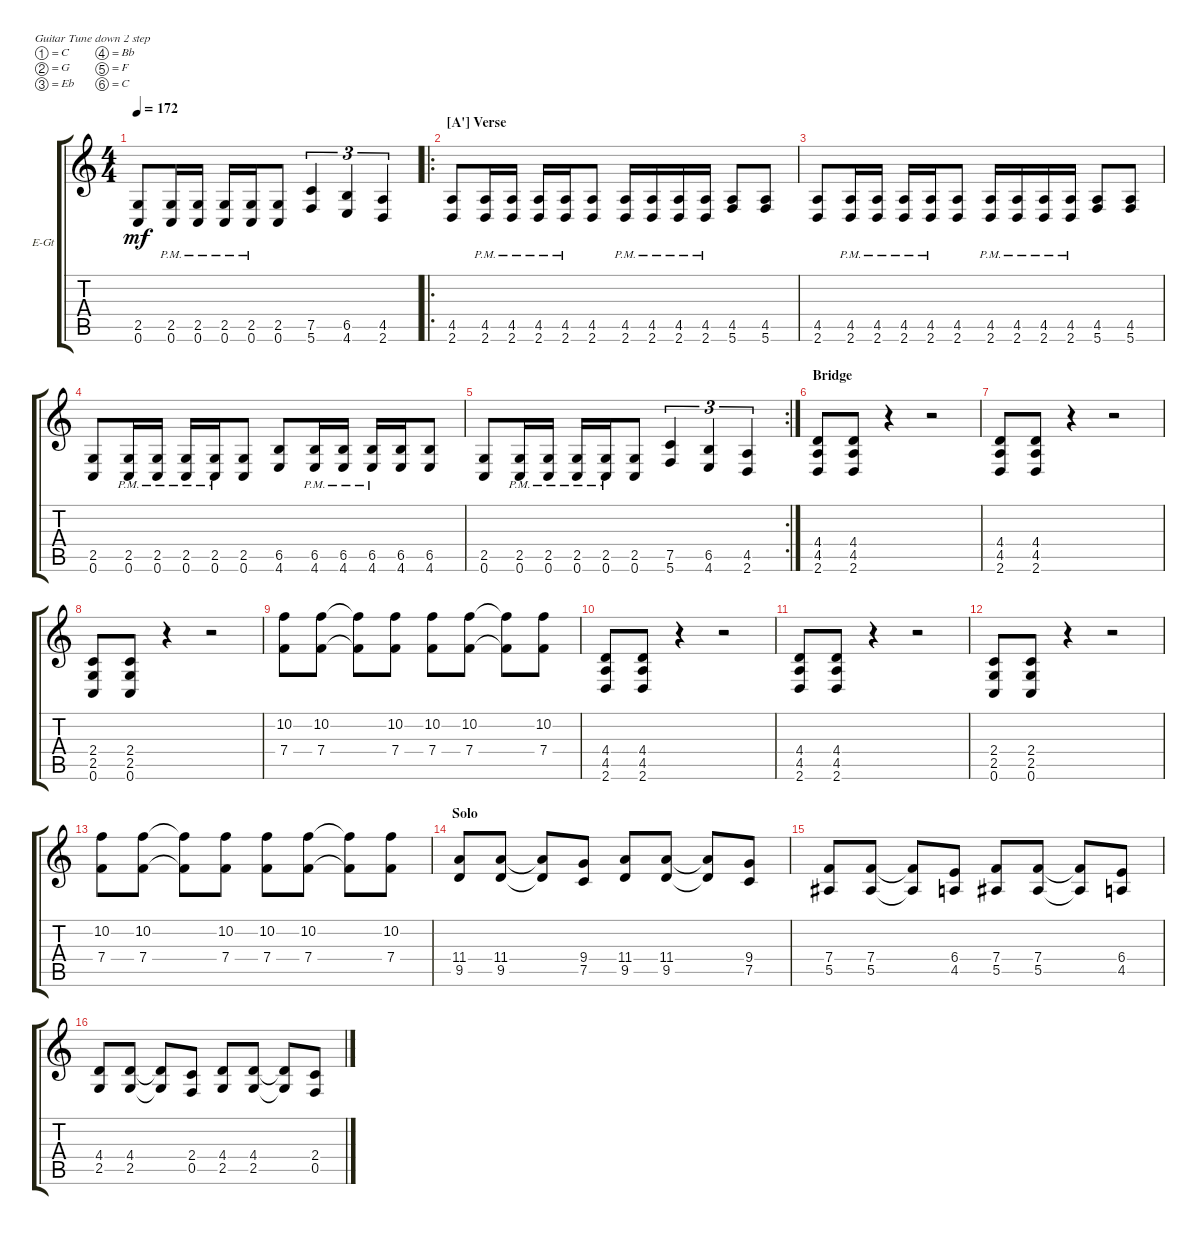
\bracketExtendMode groupsimilarinstruments
\firstSystemTrackNameOrientation horizontal
\otherSystemsTrackNameOrientation horizontal
\track ("Rhythm Guitar" "E-Gt") {instrument distortionguitar}
\staff {score tabs}
\tuning (C4 G3 Eb3 Bb2 F2 C2)
\ts (4 4)
\tempo 172
\clef g2
\ks c
(0.6 2.5).8{dy mf} (0.6{pm} 2.5{pm}).16 (0.6{pm} 2.5{pm}).16 (0.6{pm} 2.5{pm}).16 (0.6{pm} 2.5{pm}).16 (0.6 2.5).8 (5.6 7.5).4{tu (3 2)} (4.6 6.5).4{tu (3 2)} (2.6 4.5).4{tu (3 2)} |
\ro
\section ("A'" "Verse")
(2.6 4.5).8 (2.6{pm} 4.5{pm}).16 (2.6{pm} 4.5{pm}).16 (2.6{pm} 4.5{pm}).16 (2.6{pm} 4.5{pm}).16 (2.6 4.5).8 (2.6{pm} 4.5{pm}).16 (2.6{pm} 4.5{pm}).16 (2.6{pm} 4.5{pm}).16 (2.6{pm} 4.5{pm}).16 (5.6 4.5).8 (5.6 4.5).8 |
(2.6 4.5).8 (2.6{pm} 4.5{pm}).16 (2.6{pm} 4.5{pm}).16 (2.6{pm} 4.5{pm}).16 (2.6{pm} 4.5{pm}).16 (2.6 4.5).8 (2.6{pm} 4.5{pm}).16 (2.6{pm} 4.5{pm}).16 (2.6{pm} 4.5{pm}).16 (2.6{pm} 4.5{pm}).16 (5.6 4.5).8 (5.6 4.5).8 |
(0.6 2.5).8 (0.6{pm} 2.5{pm}).16 (0.6{pm} 2.5{pm}).16 (0.6{pm} 2.5{pm}).16 (0.6{pm} 2.5{pm}).16 (0.6 2.5).8 (4.6 6.5).8 (4.6{pm} 6.5{pm}).16 (4.6{pm} 6.5{pm}).16 (4.6{pm} 6.5{pm}).16 (4.6 6.5).16 (4.6 6.5).8 |
\rc 2
(0.6 2.5).8 (0.6{pm} 2.5{pm}).16 (0.6{pm} 2.5{pm}).16 (0.6{pm} 2.5{pm}).16 (0.6{pm} 2.5{pm}).16 (0.6 2.5).8 (5.6 7.5).4{tu (3 2)} (4.6 6.5).4{tu (3 2)} (2.6 4.5).4{tu (3 2)} |
\section ("" "Bridge")
(2.6 4.5 4.4).8 (4.4 4.5 2.6).8 r.4 r.2 |
(2.6 4.5 4.4).8 (2.6 4.5 4.4).8 r.4 r.2 |
(0.6 2.5 2.4).8 (0.6 2.5 2.4).8 r.4 r.2 |
(7.4 10.2).8 (10.2 7.4).8 (10.2{t} 7.4{t}).8 (10.2 7.4).8 (10.2 7.4).8 (10.2 7.4).8 (10.2{t} 7.4{t}).8 (10.2 7.4).8 |
(2.6 4.5 4.4).8 (4.4 4.5 2.6).8 r.4 r.2 |
(2.6 4.5 4.4).8 (2.6 4.5 4.4).8 r.4 r.2 |
(0.6 2.5 2.4).8 (0.6 2.5 2.4).8 r.4 r.2 |
(7.4 10.2).8 (10.2 7.4).8 (10.2{t} 7.4{t}).8 (10.2 7.4).8 (10.2 7.4).8 (10.2 7.4).8 (10.2{t} 7.4{t}).8 (10.2 7.4).8 |
\section ("" "Solo")
(9.5 11.4).8 (9.5 11.4).8 (9.5{t} 11.4{t}).8 (7.5 9.4).8 (9.5 11.4).8 (9.5 11.4).8 (9.5{t} 11.4{t}).8 (7.5 9.4).8 |
(5.5{acc #} 7.4).8 (5.5{acc #} 7.4).8 (5.5{t acc #} 7.4{t}).8 (4.5 6.4).8 (5.5{acc #} 7.4).8 (5.5{acc #} 7.4).8 (5.5{t acc #} 7.4{t}).8 (4.5 6.4).8 |
(2.5 4.4).8 (2.5 4.4).8 (2.5{t} 4.4{t}).8 (0.5 2.4).8 (2.5 4.4).8 (2.5 4.4).8 (2.5{t} 4.4{t}).8 (0.5 2.4).8
